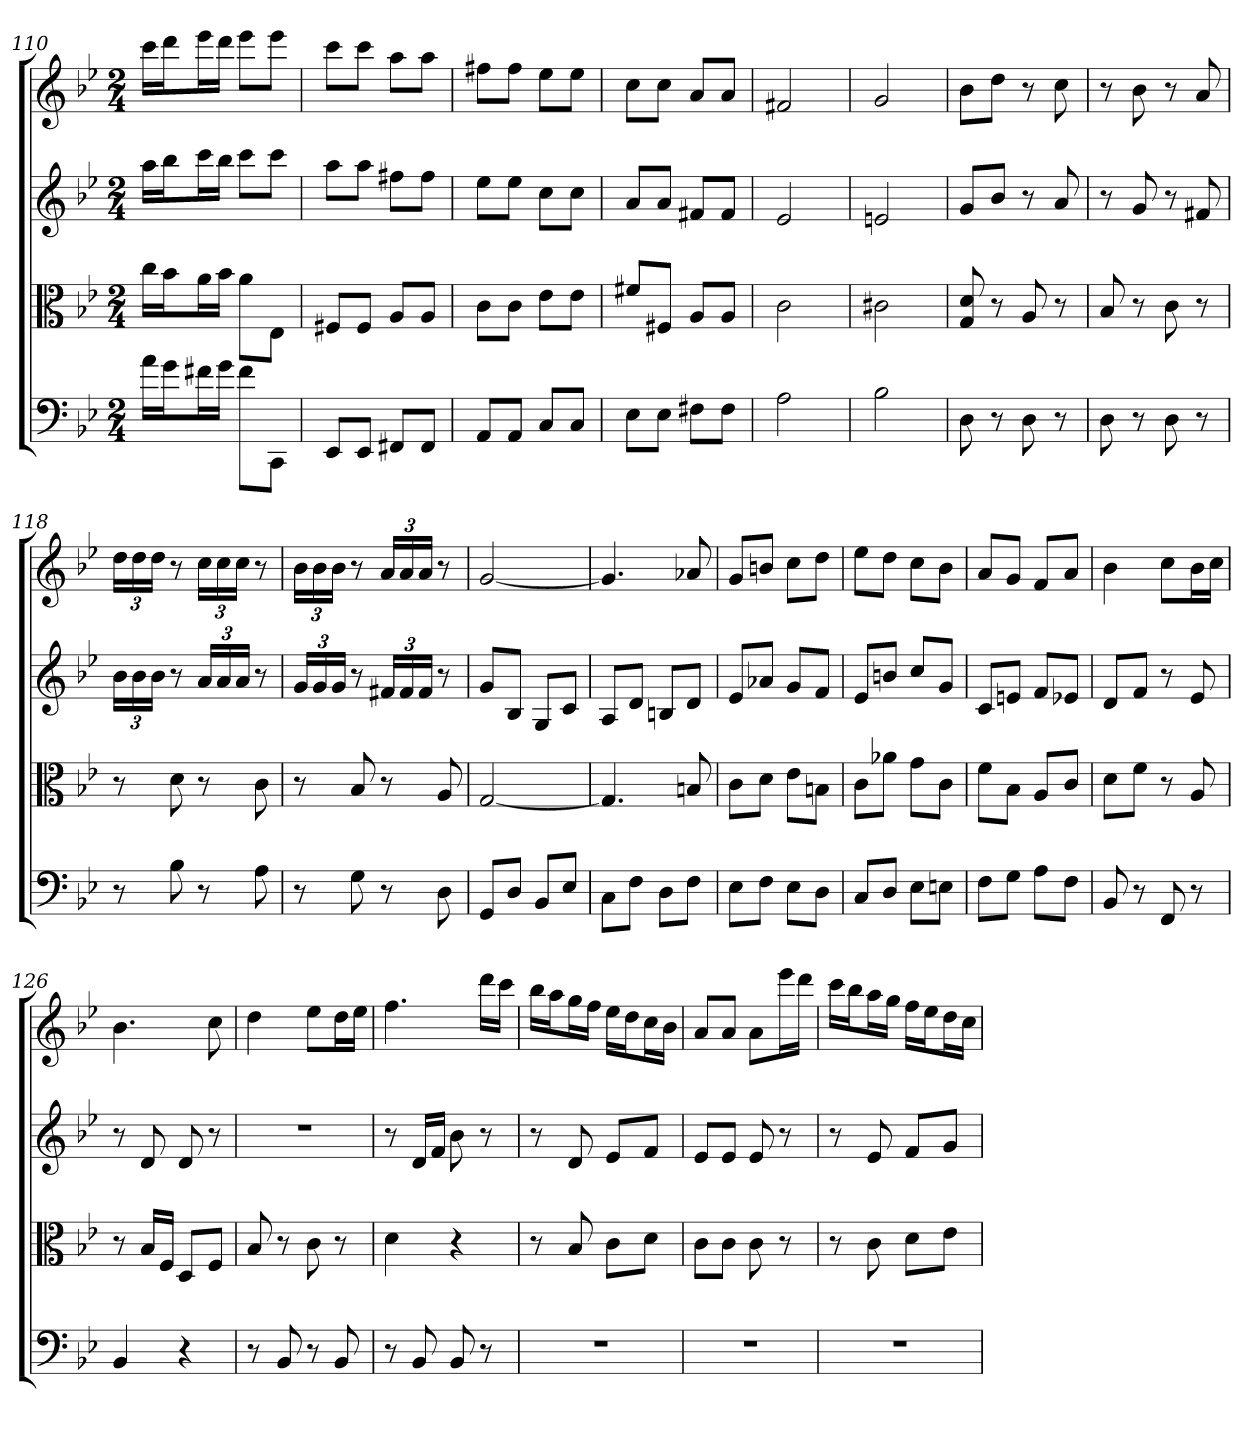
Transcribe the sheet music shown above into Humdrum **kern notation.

**kern	**kern	**kern	**kern
*part4	*part3	*part2	*part1
*staff4	*staff3	*staff2	*staff1
*clefF4	*clefC3	*	*
*k[b-e-]	*k[b-e-]	*k[b-e-]	*k[b-e-]
*B-:	*B-:	*B-:	*B-:
*M2/4	*M2/4	*M2/4	*M2/4
=110	=110	=110	=110
16a\LL	16cc\LL	16aaLL	16cccLL
16g\J	16b-\J	16bb-J	16dddJ
16f#X\L	16a\L	16cccL	16eee-L
16g\JJ	16b-\JJ	16bb-JJ	16dddJJ
8f#\L	8a\L	8cccL	8eee-L
8CC\J	8E-\J	8cccJ	8eee-J
=111	=111	=111	=111
8EE-/L	8F#X/L	8aaL	8cccL
8EE-/J	8F#/J	8aaJ	8cccJ
8FF#X/L	8A/L	8ff#XL	8aaL
8FF#/J	8A/J	8ff#J	8aaJ
=112	=112	=112	=112
8AA/L	8c\L	8ee-L	8ff#XL
8AA/J	8c\J	8ee-J	8ff#J
8C/L	8e-\L	8ccL	8ee-L
8C/J	8e-\J	8ccJ	8ee-J
=113	=113	=113	=113
8E-\L	8f#X/L	8aL	8ccL
8E-\J	8F#X/J	8aJ	8ccJ
8F#X\L	8A/L	8f#XL	8aL
8F#\J	8A/J	8f#J	8aJ
=114	=114	=114	=114
2A	2c	2e-	2f#X
=115	=115	=115	=115
2B-	2c#X	2en	2g
=116	=116	=116	=116
8D	8G 8d	8gL	8b-L
8r	8r	8b-J	8ddJ
8D	8A	8r	8r
8r	8r	8a	8cc
=117	=117	=117	=117
8D	8B-	8r	8r
8r	8r	8g	8b-
8D	8c	8r	8r
8r	8r	8f#X	8a
=118	=118	=118	=118
8r	8r	24b-LL	24ddLL
.	.	24b-	24dd
.	.	24b-JJ	24ddJJ
8B-	8d	8r	8r
8r	8r	24aLL	24ccLL
.	.	24a	24cc
.	.	24aJJ	24ccJJ
8A	8c	8r	8r
=119	=119	=119	=119
8r	8r	24gLL	24b-LL
.	.	24g	24b-
.	.	24gJJ	24b-JJ
8G	8B-	8r	8r
8r	8r	24f#XLL	24aLL
.	.	24f#	24a
.	.	24f#JJ	24aJJ
8D	8A	8r	8r
=120	=120	=120	=120
8GG/L	[2G	8gL	[2g
8D/J	.	8B-J	.
8BB-/L	.	8GL	.
8E-/J	.	8cJ	.
=121	=121	=121	=121
8C\L	4.G]	8AL	4.g]
8F\J	.	8dJ	.
8D\L	.	8BnL	.
8F\J	8Bn	8dJ	8a-X
=122	=122	=122	=122
8E-\L	8c\L	8e-L	8gL
8F\J	8d\J	8a-XJ	8bnJ
8E-\L	8e-\L	8gL	8ccL
8D\J	8Bn\J	8fJ	8ddJ
=123	=123	=123	=123
8C/L	8c\L	8e-L	8ee-L
8D/J	8a-X\J	8bnJ	8ddJ
8E-\L	8g\L	8ccL	8ccL
8En\J	8c\J	8gJ	8b-J
=124	=124	=124	=124
8F\L	8f\L	8cL	8aL
8G\J	8B-\J	8enJ	8gJ
8A\L	8A/L	8fL	8fL
8F\J	8c/J	8e-XJ	8aJ
=125	=125	=125	=125
8BB-	8d\L	8dL	4b-
8r	8f\J	8fJ	.
8FF	8r	8r	8ccL
8r	8A	8e-	16b-L
.	.	.	16ccJJ
=126	=126	=126	=126
4BB-	8r	8r	4.b-
.	16B-/LL	8d	.
.	16F/JJ	.	.
4r	8D/L	8d	.
.	8F/J	8r	8cc
=127	=127	=127	=127
8r	8B-	2r	4dd
8BB-	8r	.	.
8r	8c	.	8ee-L
8BB-	8r	.	16ddL
.	.	.	16ee-JJ
=128	=128	=128	=128
8r	4d	8r	4.ff
8BB-	.	16dLL	.
.	.	16fJJ	.
8BB-	4r	8b-	.
8r	.	8r	16dddLL
.	.	.	16cccJJ
=129	=129	=129	=129
2r	8r	8r	16bb-LL
.	.	.	16aaJ
.	8B-	8d	16ggL
.	.	.	16ffJJ
.	8c\L	8e-L	16ee-LL
.	.	.	16ddJ
.	8d\J	8fJ	16ccL
.	.	.	16b-JJ
=130	=130	=130	=130
2r	8c\L	8e-L	8aL
.	8c\J	8e-J	8aJ
.	8c	8e-	8aL
.	8r	8r	16eee-L
.	.	.	16dddJJ
=131	=131	=131	=131
2r	8r	8r	16cccLL
.	.	.	16bb-J
.	8c	8e-	16aaL
.	.	.	16ggJJ
.	8d\L	8fL	16ffLL
.	.	.	16ee-J
.	8e-\J	8gJ	16ddL
.	.	.	16ccJJ
=	=	=	=
*-	*-	*-	*-
